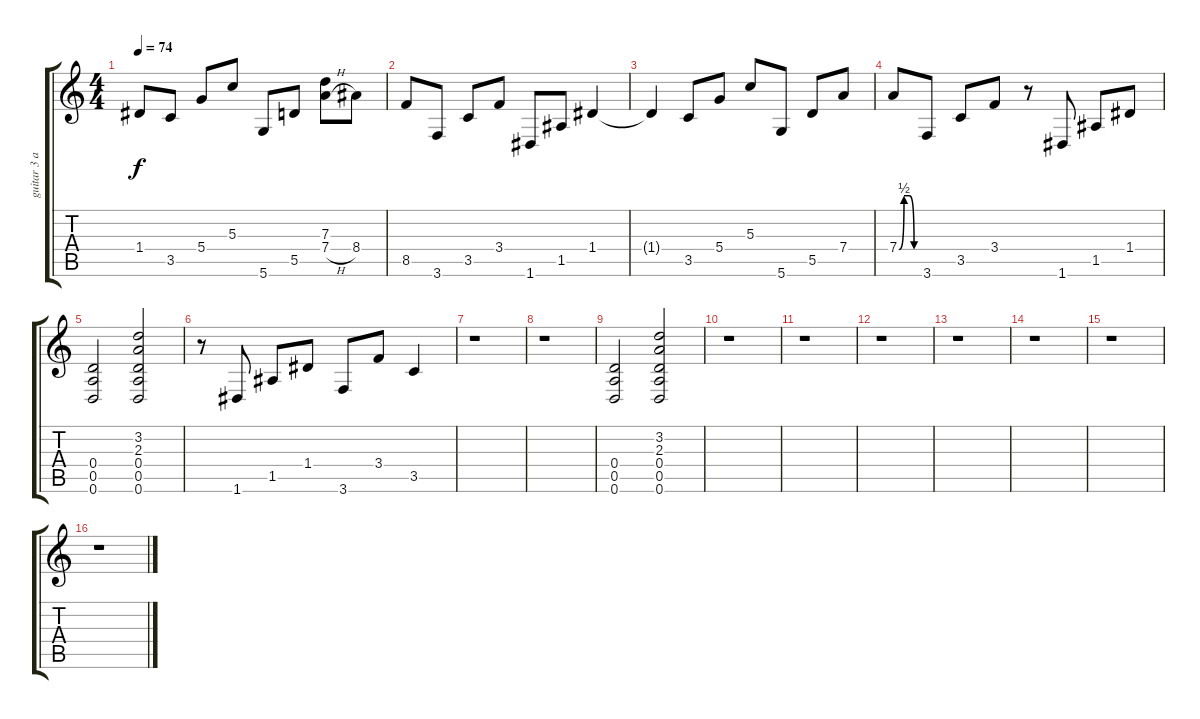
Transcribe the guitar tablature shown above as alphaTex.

\track ("guitar 3 acoustic" "guitar 3 a") {instrument acousticguitarsteel}
\staff {score tabs}
\tuning (E4 B3 G3 D3 A2 D2) {hide}
\ts (4 4)
\tempo 74
\clef g2
\ks c
1.4.8{dy f} 3.5.8 5.4.8 5.3.8 5.6.8 5.5.8 (7.3 7.4{h}).8 8.4.8 |
8.5.8 3.6.8 3.5.8 3.4.8 1.6.8 1.5.8 1.4.4 |
1.4{t}.4 3.5.8 5.4.8 5.3.8 5.6.8 5.5.8 7.4.8 |
7.4{be (custom 0 0 15 2 30 2 45 0 60 0)}.8 3.6.8 3.5.8 3.4.8 r.8 1.6.8 1.5.8 1.4.8 |
(0.4 0.5 0.6).2 (3.2 2.3 0.4 0.5 0.6).2 |
r.8 1.6.8 1.5.8 1.4.8 3.6.8 3.4.8 3.5.4 |
r.1 |
r.1 |
(0.4 0.5 0.6).2 (3.2 2.3 0.4 0.5 0.6).2 |
r.1 |
r.1 |
r.1 |
r.1 |
r.1 |
r.1 |
r.1
